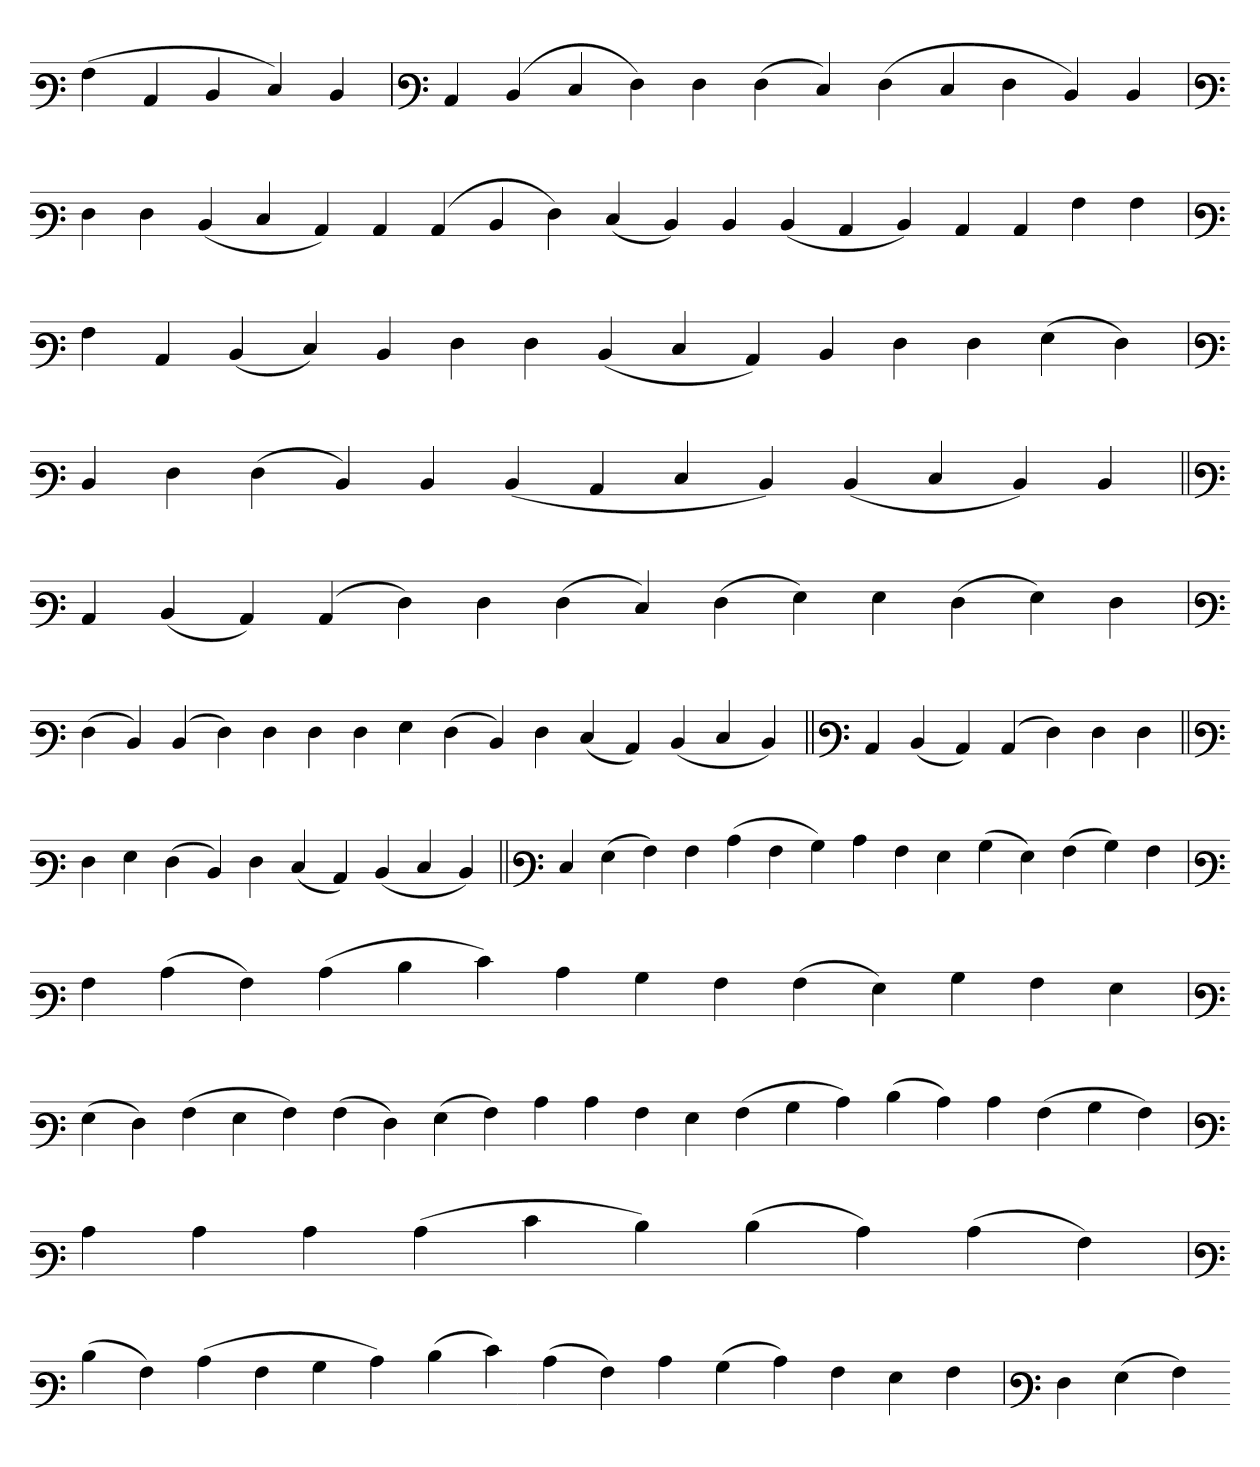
**kern
*part1
*staff1
*clefF3
=
(4A
4C
4D
4E)
4D
=`
*clefF3
4C
(4D
4E
4F)
4F
(4F
4E)
(4F
4E
4F
4D)
4D
=`
*clefF3
4F
4F
(4D
4E
4C)
4C
(4C
4D
4F)
(4E
4D)
4D
(4D
4C
4D)
4C
4C
4A
4A
='
*clefF3
4A
4C
(4D
4E)
4D
4F
4F
(4D
4E
4C)
4D
4F
4F
(4G
4F)
=
*clefF3
4D
4F
(4F
4D)
4D
(4D
4C
4E
4D)
(4D
4E
4D)
4D
=||
*clefF3
4C
(4D
4C)
(4C
4F)
4F
(4F
4E)
(4F
4G)
4G
(4F
4G)
4F
=
*clefF3
(4F
4D)
(4D
4F)
4F
4F
4F
4G
(4F
4D)
4F
(4E
4C)
(4D
4E
4D)
=||
*clefF3
4C
(4D
4C)
(4C
4F)
4F
4F
=||
*clefF3
4F
4G
(4F
4D)
4F
(4E
4C)
(4D
4E
4D)
=||
*clefF3
4E
(4G
4A)
4A
(4c
4A
4B)
4c
4A
4G
(4B
4G)
(4A
4B)
4A
='
*clefF3
4A
(4c
4A)
(4c
4d
4e)
4c
4B
4A
(4A
4G)
4B
4A
4G
=
*clefF3
(4G
4F)
(4A
4G
4A)
(4A
4F)
(4G
4A)
4c
4c
4A
4G
(4A
4B
4c)
(4d
4c)
4c
(4A
4B
4A)
=
*clefF3
4c
4c
4c
(4c
4e
4d)
(4d
4c)
(4c
4A)
=
*clefF3
(4d
4A)
(4c
4A
4B
4c)
(4d
4e)
(4c
4A)
4c
(4B
4c)
4A
4G
4A
='
*clefF3
4F
(4G
4A)
=-
*-
